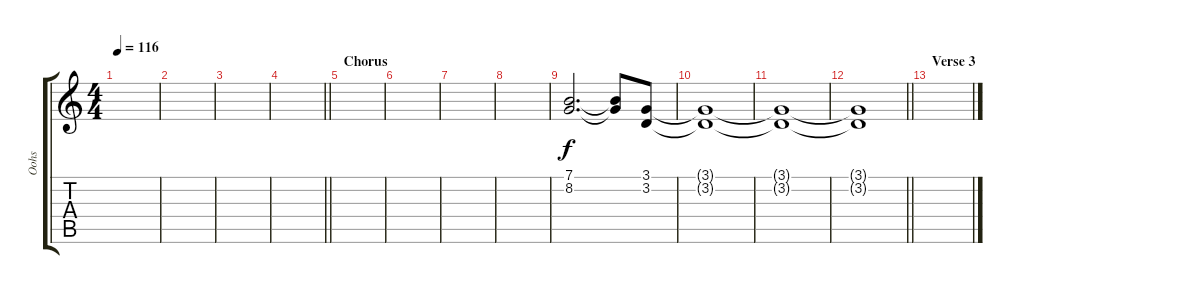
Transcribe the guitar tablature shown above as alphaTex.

\track ("Oohs" "Oohs") {instrument voiceoohs}
\staff {score tabs}
\tuning (E4 B3 G3 D3 A2 E2) {hide}
\ts (4 4)
\tempo 116
\clef g2
\ks c
|
|
|
\barLineRight lightlight
|
\section ("" "Chorus")
|
|
|
|
(7.1 8.2).2{d} (7.1{t} 8.2{t}).8 (3.1 3.2).8 |
(3.1{t} 3.2{t}).1 |
(3.1{t} 3.2{t}).1 |
\barLineRight lightlight
(3.1{t} 3.2{t}).1 |
\section ("" "Verse 3")
